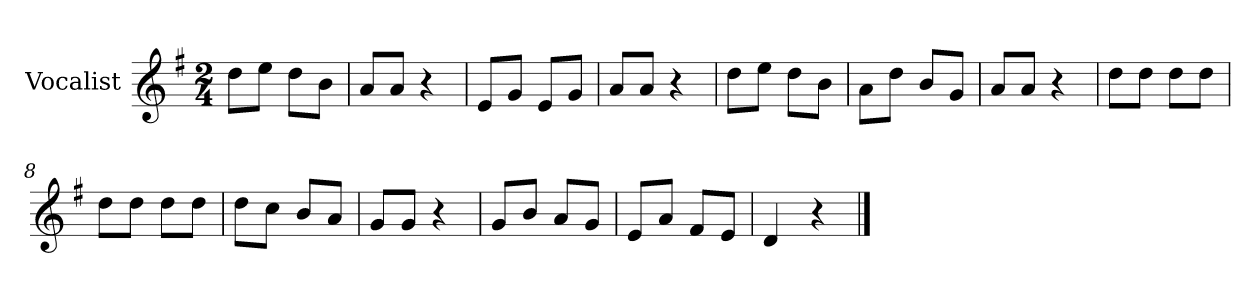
**kern
*part1
*staff1
*I"Vocalist
*k[f#]
*G:
*M2/4
=
8ddL
8eeJ
8ddL
8bJ
=1
8aL
8aJ
4r
=2
8eL
8gJ
8eL
8gJ
=3
8aL
8aJ
4r
=4
8ddL
8eeJ
8ddL
8bJ
=5
8aL
8ddJ
8bL
8gJ
=6
8aL
8aJ
4r
=7
8ddL
8ddJ
8ddL
8ddJ
=8
8ddL
8ddJ
8ddL
8ddJ
=9
8ddL
8ccJ
8bL
8aJ
=10
8gL
8gJ
4r
=11
8gL
8bJ
8aL
8gJ
=12
8eL
8aJ
8f#L
8eJ
=13
4d
4r
==
*-
